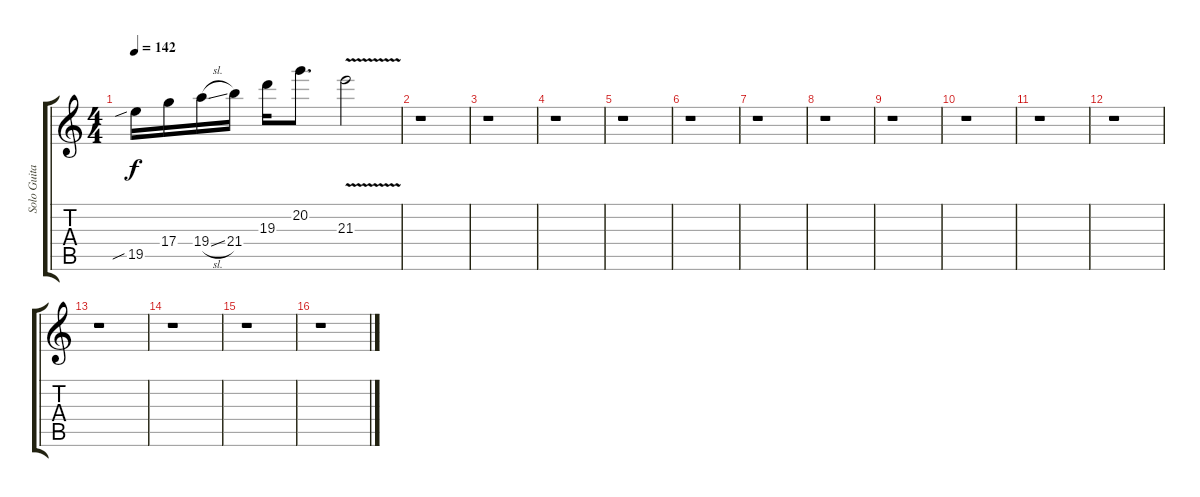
\track ("Solo Guitar" "Solo Guita") {instrument distortionguitar}
\staff {score tabs}
\tuning (E4 B3 G3 D3 A2 E2) {hide}
\ts (4 4)
\tempo 142
\clef g2
\ks aminor
19.5{sib}.16{dy f} 17.4.16 19.4{sl}.16 21.4.16 19.3.16 20.2.8{d} 21.3{v}.2 |
r.1 |
r.1 |
r.1 |
r.1 |
r.1 |
r.1 |
r.1 |
r.1 |
r.1 |
r.1 |
r.1 |
r.1 |
r.1 |
r.1 |
r.1
